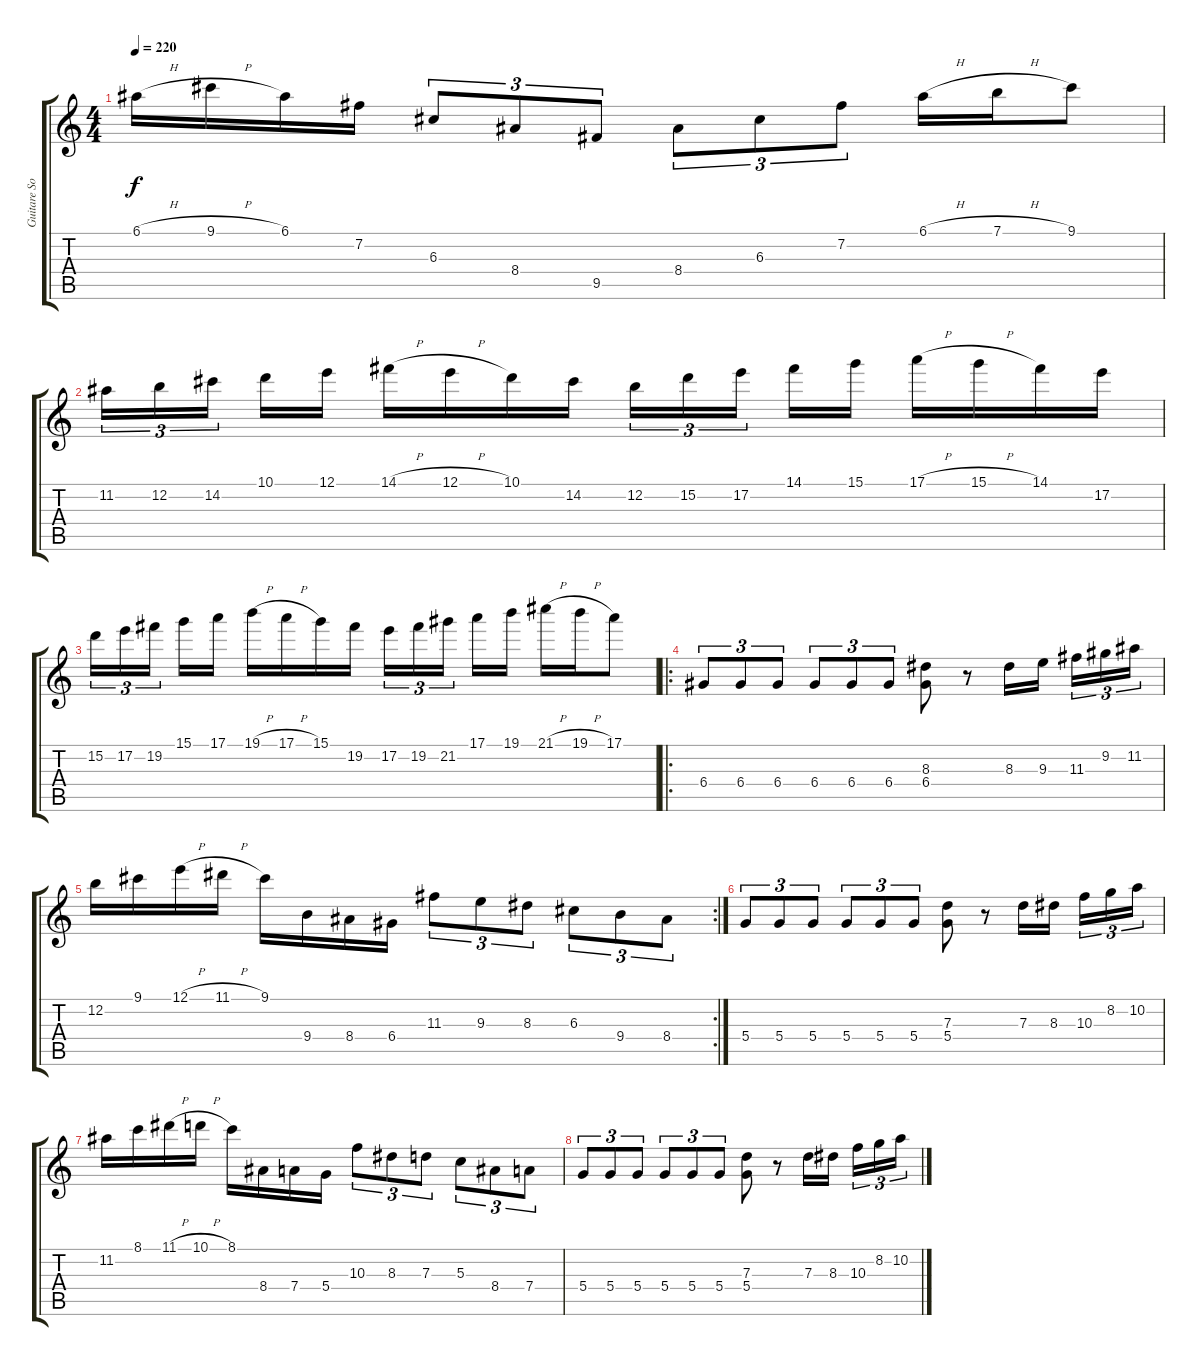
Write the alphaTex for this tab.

\track ("Guitare Solo" "Guitare So") {instrument distortionguitar}
\staff {score tabs}
\tuning (E4 B3 G3 D3 A2 E2) {hide}
\ts (4 4)
\tempo 220
\clef g2
\ks c
6.1{h}.16{dy f} 9.1{h}.16 6.1.16 7.2.16 6.3.8{tu (3 2)} 8.4.8{tu (3 2)} 9.5.8{tu (3 2)} 8.4.8{tu (3 2)} 6.3.8{tu (3 2)} 7.2.8{tu (3 2)} 6.1{h}.16 7.1{h}.16 9.1.8 |
11.2.16{tu (3 2)} 12.2.16{tu (3 2)} 14.2.16{tu (3 2) beam splitsecondary} 10.1.16 12.1.16 14.1{h}.16 12.1{h}.16 10.1.16 14.2.16 12.2.16{tu (3 2)} 15.2.16{tu (3 2)} 17.2.16{tu (3 2) beam splitsecondary} 14.1.16 15.1.16 17.1{h}.16 15.1{h}.16 14.1.16 17.2.16 |
15.2.16{tu (3 2)} 17.2.16{tu (3 2)} 19.2.16{tu (3 2) beam splitsecondary} 15.1.16 17.1.16 19.1{h}.16 17.1{h}.16 15.1.16 19.2.16 17.2.16{tu (3 2)} 19.2.16{tu (3 2)} 21.2.16{tu (3 2) beam splitsecondary} 17.1.16 19.1.16 21.1{h}.16 19.1{h}.16 17.1.8 |
\ro
6.4.8{tu (3 2)} 6.4.8{tu (3 2)} 6.4.8{tu (3 2)} 6.4.8{tu (3 2)} 6.4.8{tu (3 2)} 6.4.8{tu (3 2)} (8.3 6.4).8 r.8 8.3.16 9.3.16{beam splitsecondary} 11.3.16{tu (3 2)} 9.2.16{tu (3 2)} 11.2.16{tu (3 2)} |
\rc 2
12.2.16 9.1.16 12.1{h}.16 11.1{h}.16 9.1.16 9.4.16 8.4.16 6.4.16 11.3.8{tu (3 2)} 9.3.8{tu (3 2)} 8.3.8{tu (3 2)} 6.3.8{tu (3 2)} 9.4.8{tu (3 2)} 8.4.8{tu (3 2)} |
5.4.8{tu (3 2)} 5.4.8{tu (3 2)} 5.4.8{tu (3 2)} 5.4.8{tu (3 2)} 5.4.8{tu (3 2)} 5.4.8{tu (3 2)} (7.3 5.4).8 r.8 7.3.16 8.3.16{beam splitsecondary} 10.3.16{tu (3 2)} 8.2.16{tu (3 2)} 10.2.16{tu (3 2)} |
11.2.16 8.1.16 11.1{h}.16 10.1{h}.16 8.1.16 8.4.16 7.4.16 5.4.16 10.3.8{tu (3 2)} 8.3.8{tu (3 2)} 7.3.8{tu (3 2)} 5.3.8{tu (3 2)} 8.4.8{tu (3 2)} 7.4.8{tu (3 2)} |
5.4.8{tu (3 2)} 5.4.8{tu (3 2)} 5.4.8{tu (3 2)} 5.4.8{tu (3 2)} 5.4.8{tu (3 2)} 5.4.8{tu (3 2)} (7.3 5.4).8 r.8 7.3.16 8.3.16{beam splitsecondary} 10.3.16{tu (3 2)} 8.2.16{tu (3 2)} 10.2.16{tu (3 2)}
